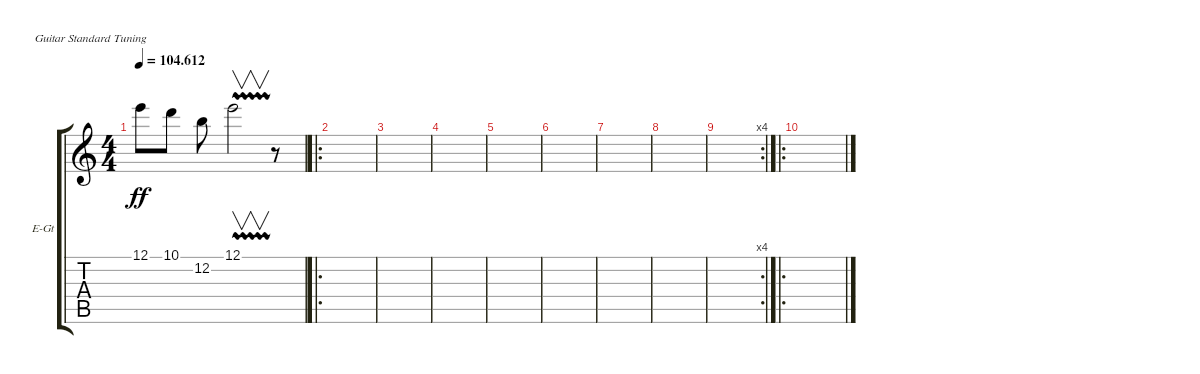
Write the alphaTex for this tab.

\defaultSystemsLayout 4
\bracketExtendMode groupsimilarinstruments
\firstSystemTrackNameOrientation horizontal
\otherSystemsTrackNameOrientation horizontal
\track ("Electric Guitar" "E-Gt") {instrument overdrivenguitar}
\staff {score tabs}
\tuning (E4 B3 G3 D3 A2 E2)
\ts (4 4)
\tempo
104.612
\accidentals auto
\clef g2
\ottava regular
\simile none
\ks c
12.1.8{dy ff} 10.1.8 12.2.8 12.1{vw}.2{v} r.8 |
\ro
|
|
|
|
|
|
|
\rc 4
|
\ro
